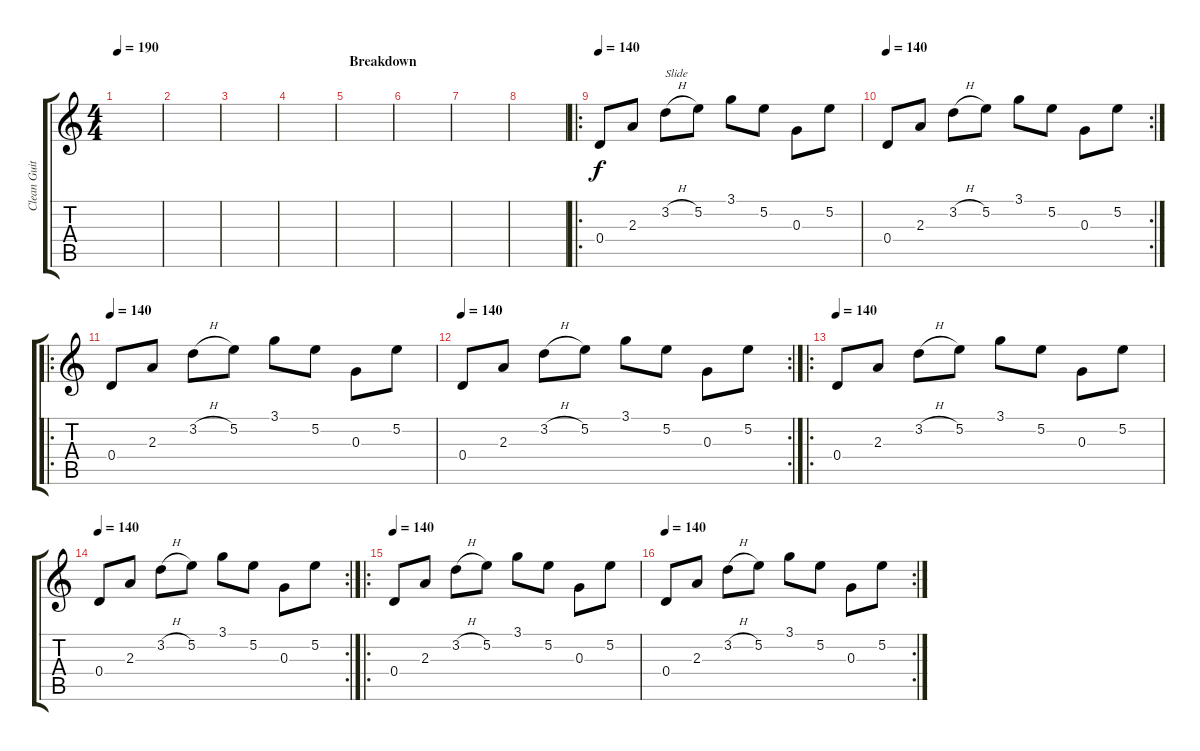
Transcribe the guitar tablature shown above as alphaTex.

\track ("Clean Guitar" "Clean Guit") {instrument acousticguitarnylon}
\staff {score tabs}
\tuning (E4 B3 G3 D3 A2 E2) {hide}
\ts (4 4)
\tempo 190
\clef g2
\ks c
|
|
|
|
\section ("" "Breakdown")
|
|
|
|
\ro
\tempo 140
0.4.8 2.3.8 3.2{h}.8{txt "Slide"} 5.2.8 3.1.8 5.2.8 0.3.8 5.2.8 |
\rc 2
\tempo 140
0.4.8 2.3.8 3.2{h}.8 5.2.8 3.1.8 5.2.8 0.3.8 5.2.8 |
\ro
\tempo 140
0.4.8 2.3.8 3.2{h}.8 5.2.8 3.1.8 5.2.8 0.3.8 5.2.8 |
\rc 2
\tempo 140
0.4.8 2.3.8 3.2{h}.8 5.2.8 3.1.8 5.2.8 0.3.8 5.2.8 |
\ro
\tempo 140
0.4.8 2.3.8 3.2{h}.8 5.2.8 3.1.8 5.2.8 0.3.8 5.2.8 |
\rc 2
\tempo 140
0.4.8 2.3.8 3.2{h}.8 5.2.8 3.1.8 5.2.8 0.3.8 5.2.8 |
\ro
\tempo 140
0.4.8 2.3.8 3.2{h}.8 5.2.8 3.1.8 5.2.8 0.3.8 5.2.8 |
\rc 2
\tempo 140
0.4.8 2.3.8 3.2{h}.8 5.2.8 3.1.8 5.2.8 0.3.8 5.2.8
